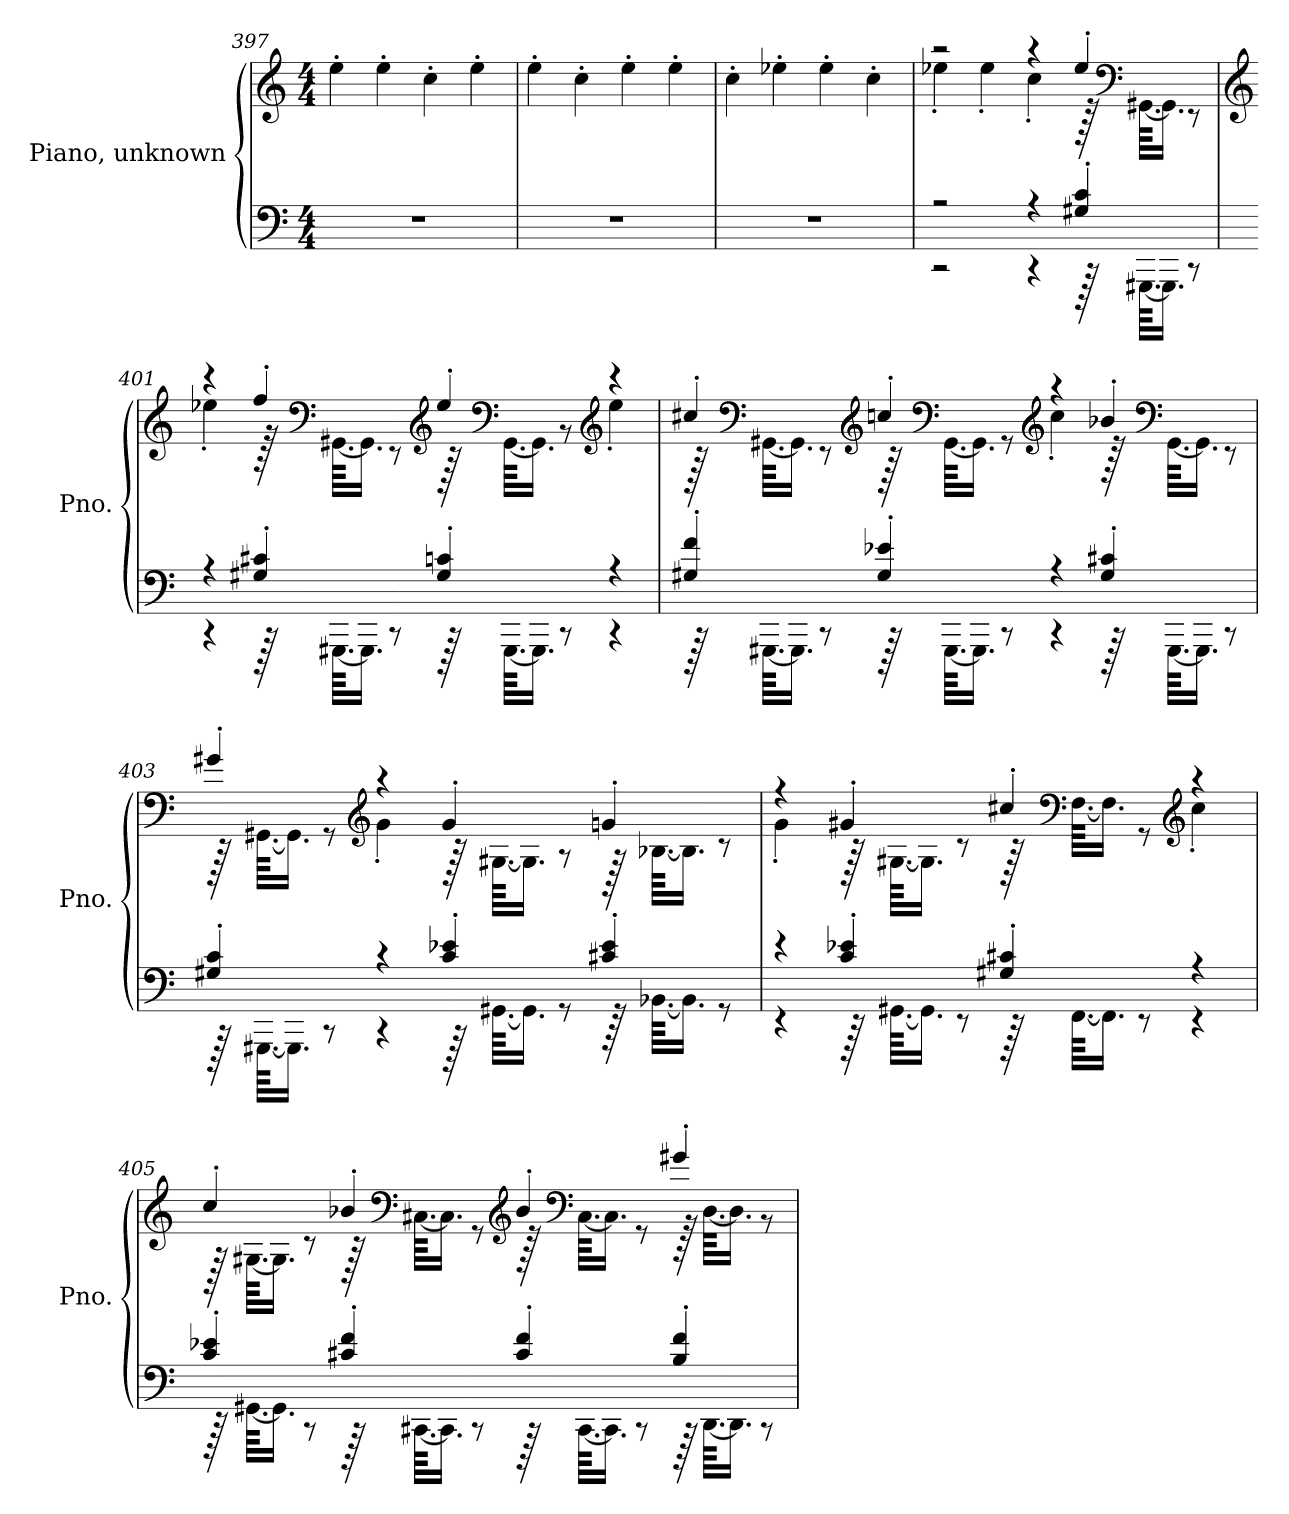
**kern	**kern
*part1	*part1
*staff2	*staff1
*I"Piano, unknown	*
*I'Pno.	*
!!LO:LB:g=z
*clefF4	*clefG2
*k[]	*k[]
*M4/4	*M4/4
=397	=397
1r	4ee'\
.	4ee'\
.	4cc'\
.	4ee'\
=398	=398
1r	4ee'\
.	4cc'\
.	4ee'\
.	4ee'\
=399	=399
1r	4cc'\
.	4ee-X'\
.	4ee-'\
.	4cc'\
=400	=400
*^	*^
2r	2r	2r	4ee-X'\
.	.	.	4ee-'\
4r	4r	4r	4cc'\
4G#X/' 4c/'	128r	4ee-'/	128r
*	*	*clefF4	*
.	[64.GGG#X\KKLL	.	[64.GG#X\KKLL
.	16.GGG#\JJ]	.	16.GG#\JJ]
.	8r	.	8r
!!LO:LB:g=z	!!
=401	=401	=401	=401
*	*	*clefG2	*
4r	4r	4r	4ee-X'\
4G#X/' 4c#X/'	128r	4ff'/	128r
*	*	*clefF4	*
.	[64.GGG#X\KKLL	.	[64.GG#X\KKLL
.	16.GGG#\JJ]	.	16.GG#\JJ]
.	8r	.	8r
*	*	*clefG2	*
4G#/' 4cn/'	128r	4ee-'/	128r
*	*	*clefF4	*
.	[64.GGG#\KKLL	.	[64.GG#\KKLL
.	16.GGG#\JJ]	.	16.GG#\JJ]
.	8r	.	8r
*	*	*clefG2	*
4r	4r	4r	4ee-'\
!!LO:LB:g=z	!!
=402	=402	=402	=402
4G#X/' 4f/'	128r	4cc#X'/	128r
*	*	*clefF4	*
.	[64.GGG#X\KKLL	.	[64.GG#X\KKLL
.	16.GGG#\JJ]	.	16.GG#\JJ]
.	8r	.	8r
*	*	*clefG2	*
4G#/' 4e-X/'	128r	4ccn'/	128r
*	*	*clefF4	*
.	[64.GGG#\KKLL	.	[64.GG#\KKLL
.	16.GGG#\JJ]	.	16.GG#\JJ]
.	8r	.	8r
*	*	*clefG2	*
4r	4r	4r	4cc'\
4G#/' 4c#X/'	128r	4b-X'/	128r
*	*	*clefF4	*
.	[64.GGG#\KKLL	.	[64.GG#\KKLL
.	16.GGG#\JJ]	.	16.GG#\JJ]
.	8r	.	8r
!!LO:LB:g=z	!!
=403	=403	=403	=403
4G#X/' 4c/'	128r	4g#X'/	128r
.	[64.GGG#X\KKLL	.	[64.GG#X\KKLL
.	16.GGG#\JJ]	.	16.GG#\JJ]
.	8r	.	8r
*	*	*clefG2	*
4r	4r	4r	4g#'\
4c/' 4e-X/'	128r	4g#'/	128r
.	[64.GG#X\KKLL	.	[64.G#X\KKLL
.	16.GG#\JJ]	.	16.G#\JJ]
.	8r	.	8r
4c#X/' 4e-/'	128r	4gn'/	128r
.	[64.BB-X\KKLL	.	[64.B-X\KKLL
.	16.BB-\JJ]	.	16.B-\JJ]
.	8r	.	8r
=404	=404	=404	=404
4r	4r	4r	4g'\
4c/' 4e-X/'	128r	4g#X'/	128r
.	[64.GG#X\KKLL	.	[64.G#X\KKLL
.	16.GG#\JJ]	.	16.G#\JJ]
.	8r	.	8r
4G#X/' 4c#X/'	128r	4cc#X'/	128r
*	*	*clefF4	*
.	[64.FF\KKLL	.	[64.F\KKLL
.	16.FF\JJ]	.	16.F\JJ]
.	8r	.	8r
*	*	*clefG2	*
4r	4r	4r	4cc#'\
!!LO:LB:g=z	!!
=405	=405	=405	=405
4c/' 4e-X/'	128r	4cc'/	128r
.	[64.GG#X\KKLL	.	[64.G#X\KKLL
.	16.GG#\JJ]	.	16.G#\JJ]
.	8r	.	8r
4c#X/' 4f/'	128r	4b-X'/	128r
*	*	*clefF4	*
.	[64.CC#X\KKLL	.	[64.C#X\KKLL
.	16.CC#\JJ]	.	16.C#\JJ]
.	8r	.	8r
*	*	*clefG2	*
4c#/' 4f/'	128r	4b-'/	128r
*	*	*clefF4	*
.	[64.CC#\KKLL	.	[64.C#\KKLL
.	16.CC#\JJ]	.	16.C#\JJ]
.	8r	.	8r
4B/' 4f/'	128r	4g#X'/	128r
.	[64.DD\KKLL	.	[64.D\KKLL
.	16.DD\JJ]	.	16.D\JJ]
.	8r	.	8r
*v	*v	*	*
*	*v	*v
=	=
*-	*-
